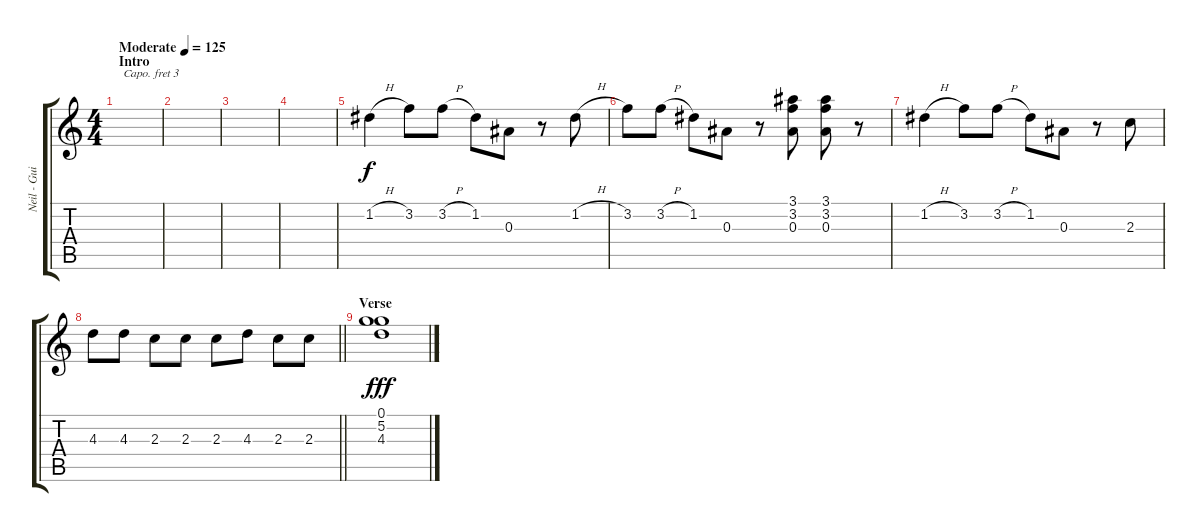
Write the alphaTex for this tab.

\track ("Neil - Guitar" "Neil - Gui") {instrument acousticguitarsteel}
\staff {score tabs}
\capo 3
\tuning (E4 B3 G3 D3 A2 E2) {hide}
\ts (4 4)
\section ("" "Intro")
\tempo (125 "Moderate")
\clef g2
\ks c
|
|
|
|
1.2{h}.4 3.2.8 3.2{h}.8 1.2.8 0.3.8 r.8 1.2{h}.8 |
3.2.8 3.2{h}.8 1.2.8 0.3.8 r.8 (3.1 3.2 0.3).8 (3.1 3.2 0.3).8 r.8 |
1.2{h}.4 3.2.8 3.2{h}.8 1.2.8 0.3.8 r.8 2.3.8 |
\barLineRight lightlight
4.3.8 4.3.8 2.3.8 2.3.8 2.3.8 4.3.8 2.3.8 2.3.8 |
\section ("" "Verse")
(0.1 5.2 4.3).1{dy fff}
